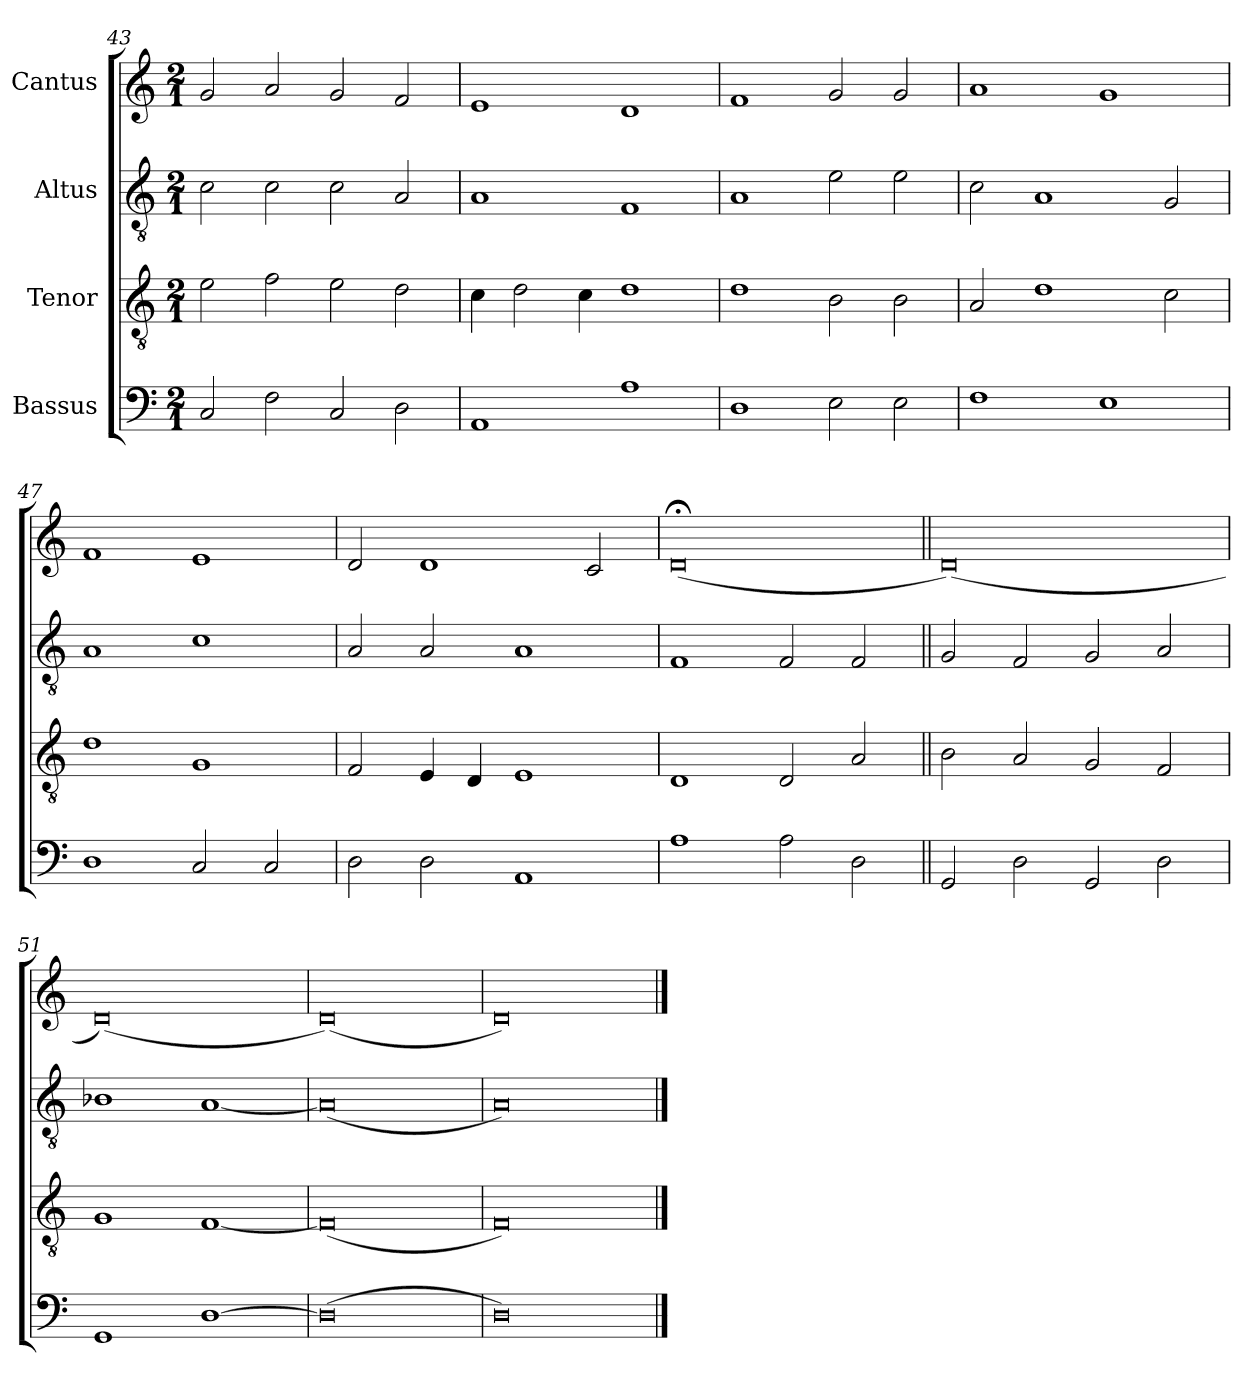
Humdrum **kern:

**kern	**kern	**kern	**kern
*part4	*part3	*part2	*part1
*staff4	*staff3	*staff2	*staff1
*I"Bassus	*I"Tenor	*I"Altus	*I"Cantus
*clefF4	*clefGv2	*clefGv2	*clefG2
*	*ITrd7c12	*ITrd7c12	*
*k[]	*k[]	*k[]	*k[]
*C:	*C:	*C:	*C:
*M2/1	*M2/1	*M2/1	*M2/1
=43	=43	=43	=43
2Ci/	2Ei\	2Ci\	2gi/
2Fi\	2Fi\	2Ci\	2ai/
2Ci/	2Ei\	2Ci\	2gi/
2Di\	2Di\	2AAi/	2fi/
=44	=44	=44	=44
1AAi	4Ci\	1AAi	1ei
.	2Di\	.	.
.	4Ci\	.	.
1Ai	1Di	1FFi	1di
=45	=45	=45	=45
1Di	1Di	1AAi	1fi
2Ei\	2BBi\	2Ei\	2gi/
2Ei\	2BBi\	2Ei\	2gi/
=46	=46	=46	=46
1Fi	2AAi/	2Ci\	1ai
.	1Di	1AAi	.
1Ei	.	.	1gi
.	2Ci\	2GGi/	.
=47	=47	=47	=47
1Di	1Di	1AAi	1fi
2Ci/	1GGi	1Ci	1ei
2Ci/	.	.	.
!!LO:LB:g=z
=48	=48	=48	=48
2Di\	2FFi/	2AAi/	2di/
2Di\	4EEi/	2AAi/	1di
.	4DDi/	.	.
1AAi	1EEi	1AAi	.
.	.	.	2ci/
=49	=49	=49	=49
1Ai	1DDi	1FFi	(0d;i
2Ai\	2DDi/	2FFi/	.
2Di\	2AAi/	2FFi/	.
=50||	=50||	=50||	=50||
2GGi/	2BBi\	2GGi/	(0di)
2Di\	2AAi/	2FFi/	.
2GGi/	2GGi/	2GGi/	.
2Di\	2FFi/	2AAi/	.
=51	=51	=51	=51
1GGi	1GGi	1BB-Xi	(0di)
[>1Di	[<1FFi	[<1AAi	.
=52	=52	=52	=52
(0Di]	(0FFi]	(0AAi]	(0di)
=53	=53	=53	=53
0Di)	0FFi)	0AAi)	0di)
==	==	==	==
*-	*-	*-	*-
